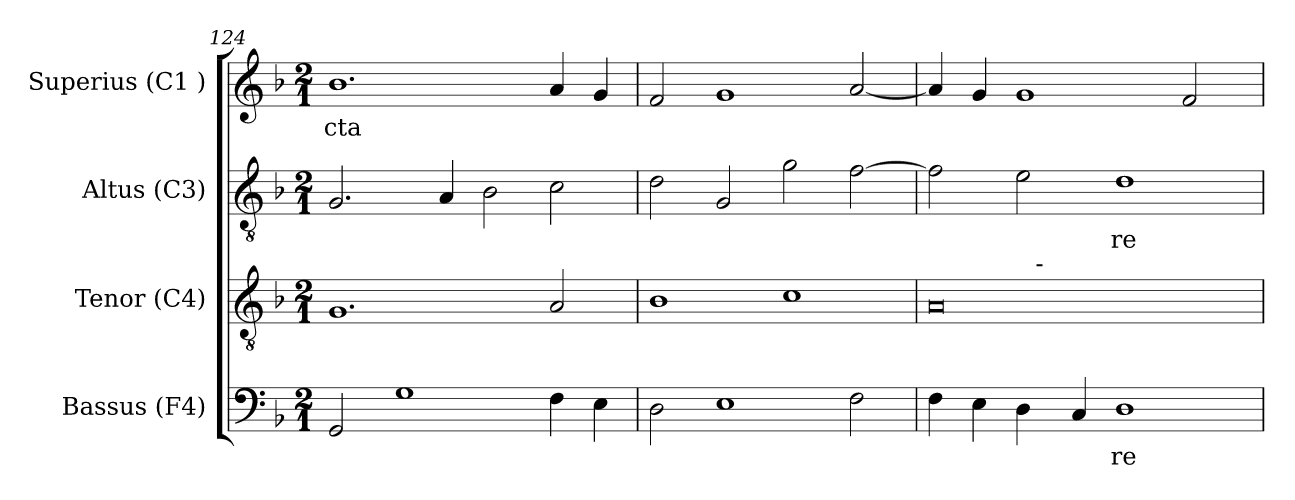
**kern	**text	**kern	**text	**kern	**text	**kern	**text
*part4	*part4	*part3	*part3	*part2	*part2	*part1	*part1
*staff4	*staff4	*staff3	*staff3	*staff2	*staff2	*staff1	*staff1
*I"Bassus (F4)	*	*I"Tenor (C4)	*	*I"Altus (C3)	*	*I"Superius (C1 )	*
*I'B.	*	*I'T.	*	*I'A.	*	*I'S.	*
*clefF4	*	*clefGv2	*	*clefGv2	*	*clefG2	*
*k[b-]	*	*k[b-]	*	*k[b-]	*	*k[b-]	*
*F:	*	*F:	*	*F:	*	*F:	*
*M2/1	*	*M2/1	*	*M2/1	*	*M2/1	*
=124	=124	=124	=124	=124	=124	=124	=124
!	!LO:LY:b:cj	!	!LO:LY:b:cj	!	!LO:LY:b:cj	!	!LO:LY:b:cj
2GG/	--	1.G	--	2.G/	--	1.b-	-cta-
!	!LO:LY:b:cj	!	!	!	!	!	!
1G	--	.	.	.	.	.	.
!	!	!	!	!	!LO:LY:b:cj	!	!
.	.	.	.	4A/	--	.	.
!	!	!	!	!	!LO:LY:b:cj	!	!
.	.	.	.	2B-\	--	.	.
!	!LO:LY:b:cj	!	!LO:LY:b:cj	!	!LO:LY:b:cj	!	!LO:LY:b:cj
4F\	--	2A/	--	2c\	--	4a/	--
!	!LO:LY:b:cj	!	!	!	!	!	!LO:LY:b:cj
4E\	--	.	.	.	.	4g/	--
=125	=125	=125	=125	=125	=125	=125	=125
!	!LO:LY:b:cj	!	!LO:LY:b:cj	!	!LO:LY:b:cj	!	!LO:LY:b:cj
2D\	--	1B-	--	2d\	--	2f/	--
!	!LO:LY:b:cj	!	!	!	!LO:LY:b:cj	!	!LO:LY:b:cj
1E	--	.	.	2G/	--	1g	--
!	!	!	!LO:LY:b:cj	!	!LO:LY:b:cj	!	!
.	.	1c	--	2g\	--	.	.
!	!LO:LY:b:cj	!	!	!	!LO:LY:b:cj	!	!LO:LY:b:cj
2F\	--	.	.	[<2f\	--	[<2a/	--
!!LO:LB:g=z
=126	=126	=126	=126	=126	=126	=126	=126
!	!LO:LY:b:cj	!	!LO:LY:b:cj	!	!LO:LY:b:cj	!	!LO:LY:b:cj
*	*	*^	*	*	*	*	*
4F\	--	0A	2ryy	--	2f\]	--	4a/]	--
!	!LO:LY:b:cj	!	!	!	!	!	!	!LO:LY:b:cj
4E\	--	.	.	.	.	.	4g/	--
!	!LO:LY:b:cj	!	!	!	!	!LO:LY:b:cj	!	!LO:LY:b:cj
4D\	--	.	16ryy	.	2e\	--	1g	--
!	!	!	!LO:TX:a:t=-	!	!	!	!	!
.	.	.	1ryy	.	.	.	.	.
!	!LO:LY:b:cj	!	!	!	!	!	!	!
4C/	--	.	.	.	.	.	.	.
!	!LO:LY:b:cj	!	!	!	!	!LO:LY:b:cj	!	!
1D	-re	.	.	.	1d	-re	.	.
!	!	!	!	!	!	!	!	!LO:LY:b:cj
.	.	.	.	.	.	.	2f/	--
.	.	.	4..ryy	.	.	.	.	.
*	*	*v	*v	*	*	*	*	*
=	=	=	=	=	=	=	=
*-	*-	*-	*-	*-	*-	*-	*-
